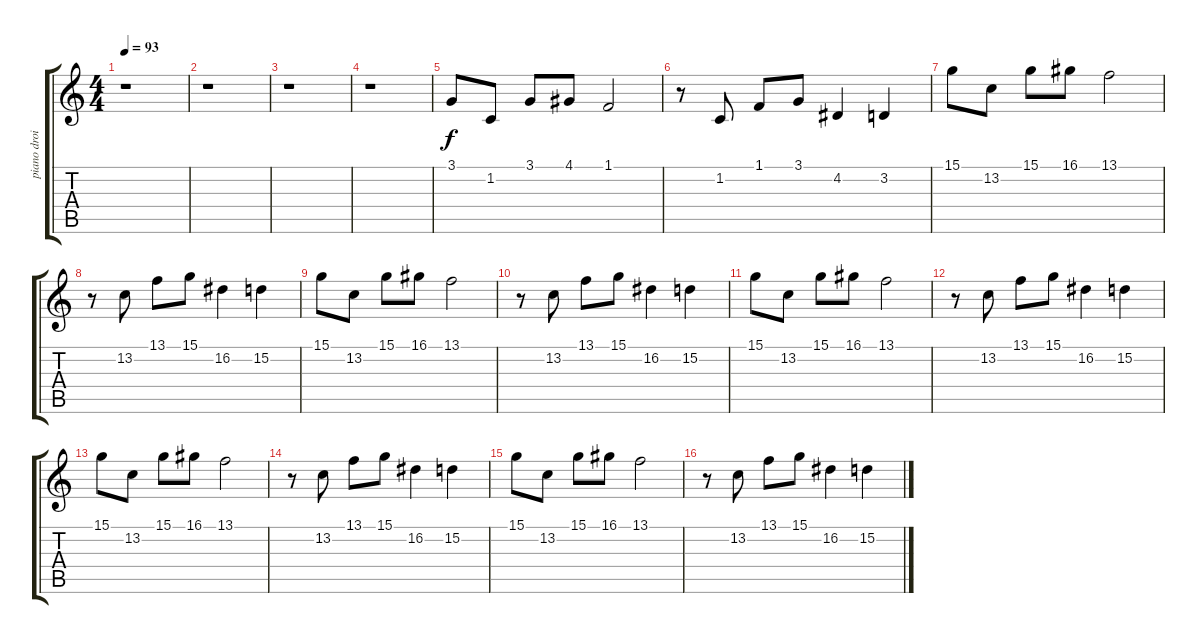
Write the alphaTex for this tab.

\track ("piano droite" "piano droi") {instrument acousticgrandpiano}
\staff {score tabs}
\tuning (E4 B3 G3 D3 A2 E2) {hide}
\ts (4 4)
\tempo 93
\clef g2
\ks c
r.1{dy f} |
r.1 |
r.1 |
r.1 |
3.1.8 1.2.8 3.1.8 4.1.8 1.1.2 |
r.8 1.2.8 1.1.8 3.1.8 4.2.4 3.2.4 |
15.1.8 13.2.8 15.1.8 16.1.8 13.1.2 |
r.8 13.2.8 13.1.8 15.1.8 16.2.4 15.2.4 |
15.1.8 13.2.8 15.1.8 16.1.8 13.1.2 |
r.8 13.2.8 13.1.8 15.1.8 16.2.4 15.2.4 |
15.1.8 13.2.8 15.1.8 16.1.8 13.1.2 |
r.8 13.2.8 13.1.8 15.1.8 16.2.4 15.2.4 |
15.1.8 13.2.8 15.1.8 16.1.8 13.1.2 |
r.8 13.2.8 13.1.8 15.1.8 16.2.4 15.2.4 |
15.1.8 13.2.8 15.1.8 16.1.8 13.1.2 |
r.8 13.2.8 13.1.8 15.1.8 16.2.4 15.2.4
